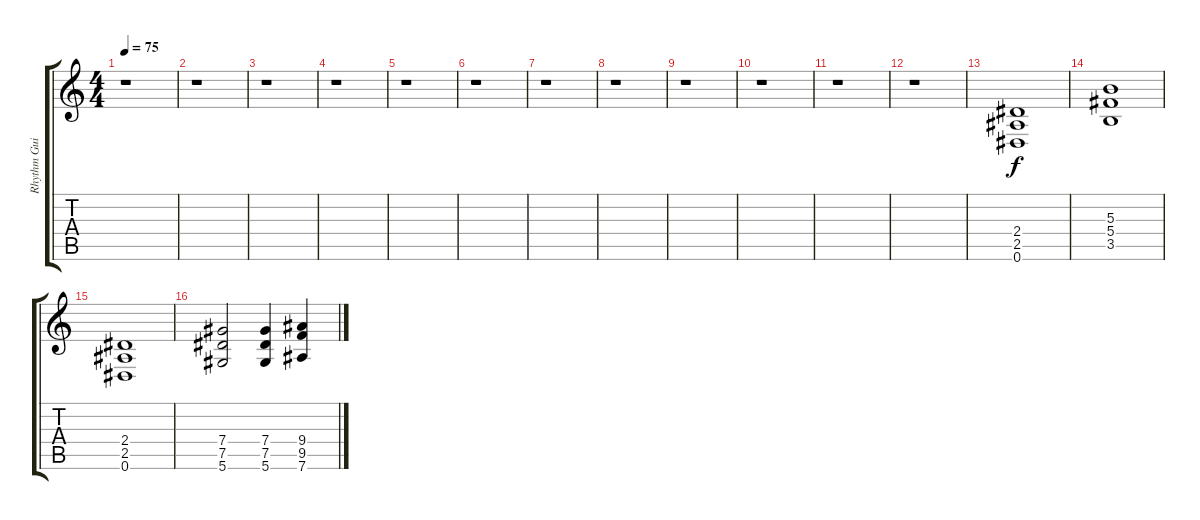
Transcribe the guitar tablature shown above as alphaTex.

\track ("Rhythm Guitar" "Rhythm Gui") {instrument distortionguitar}
\staff {score tabs}
\tuning (Eb4 Bb3 Gb3 Db3 Ab2 Eb2) {hide}
\ts (4 4)
\tempo 75
\clef g2
\ks c
r.1{dy f instrument distortionguitar} |
r.1 |
r.1 |
r.1 |
r.1 |
r.1 |
r.1 |
r.1 |
r.1 |
r.1 |
r.1 |
r.1 |
(2.4 2.5 0.6).1 |
(5.3 5.4 3.5).1 |
(2.4 2.5 0.6).1 |
(7.4 7.5 5.6).2 (7.4 7.5 5.6).4 (9.4 9.5 7.6).4
